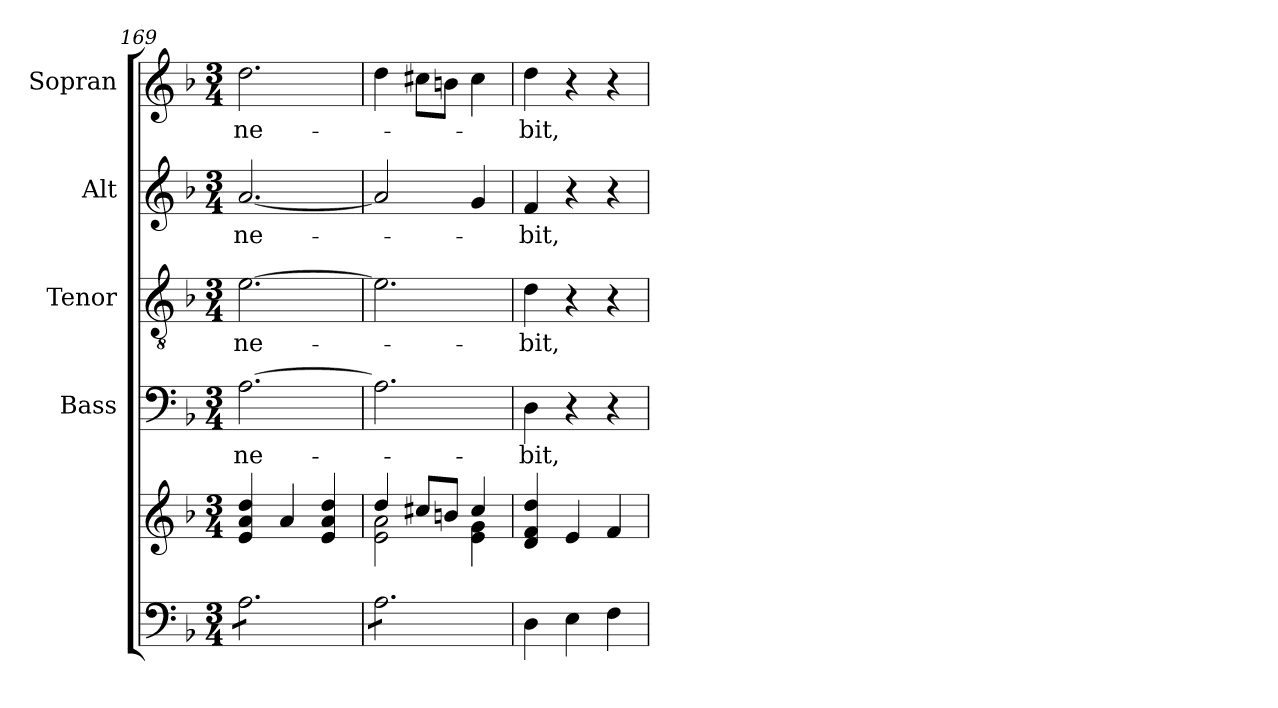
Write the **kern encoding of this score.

**kern	**kern	**kern	**text	**kern	**text	**kern	**text	**kern	**text
*part5	*part5	*part4	*part4	*part3	*part3	*part2	*part2	*part1	*part1
*staff6	*staff5	*staff4	*staff4	*staff3	*staff3	*staff2	*staff2	*staff1	*staff1
*	*	*I"Bass	*	*I"Tenor	*	*I"Alt	*	*I"Sopran	*
*	*	*I'B.	*	*I'T.	*	*I'A.	*	*I'S.	*
!!LO:LB:g=z
*clefF4	*clefG2	*clefF4	*	*clefGv2	*	*clefG2	*	*clefG2	*
*k[b-]	*k[b-]	*k[b-]	*	*k[b-]	*	*k[b-]	*	*k[b-]	*
*F:	*F:	*F:	*	*F:	*	*F:	*	*F:	*
*M3/4	*M3/4	*M3/4	*	*M3/4	*	*M3/4	*	*M3/4	*
=169	=169	=169	=169	=169	=169	=169	=169	=169	=169
!	!	!	!LO:LY:b	!	!LO:LY:b	!	!LO:LY:b	!	!LO:LY:b
*tremolo	*	*	*	*	*	*	*	*	*
8A\L	4e/ 4a/ 4dd/	[2.A\	-ne-	[2.e\	-ne-	[2.a/	-ne-	2.dd\	-ne-
8A\	.	.	.	.	.	.	.	.	.
8A\	4a/	.	.	.	.	.	.	.	.
8A\	.	.	.	.	.	.	.	.	.
8A\	4e/ 4a/ 4dd/	.	.	.	.	.	.	.	.
8A\J	.	.	.	.	.	.	.	.	.
=170	=170	=170	=170	=170	=170	=170	=170	=170	=170
*	*^	*	*	*	*	*	*	*	*
8A\L	4dd/	2e\ 2a\	2.A\]	.	2.e\]	.	2a/]	.	4dd\	.
8A\	.	.	.	.	.	.	.	.	.	.
8A\	8cc#X/L	.	.	.	.	.	.	.	8cc#X\L	.
8A\	8bn/J	.	.	.	.	.	.	.	8bn\J	.
8A\	4cc#/	4e\ 4g\	.	.	.	.	4g/	.	4cc#\	.
8A\J	.	.	.	.	.	.	.	.	.	.
*Xtremolo	*	*	*	*	*	*	*	*	*	*
=171	=171	=171	=171	=171	=171	=171	=171	=171	=171	=171
!	!	!	!	!LO:LY:b	!	!LO:LY:b	!	!LO:LY:b	!	!LO:LY:b
*	*v	*v	*	*	*	*	*	*	*	*
4D\	4d/ 4f/ 4dd/	4D\	-bit,	4d\	-bit,	4f/	-bit,	4dd\	-bit,
4E\	4e/	4r	.	4r	.	4r	.	4r	.
4F\	4f/	4r	.	4r	.	4r	.	4r	.
=	=	=	=	=	=	=	=	=	=
*-	*-	*-	*-	*-	*-	*-	*-	*-	*-
